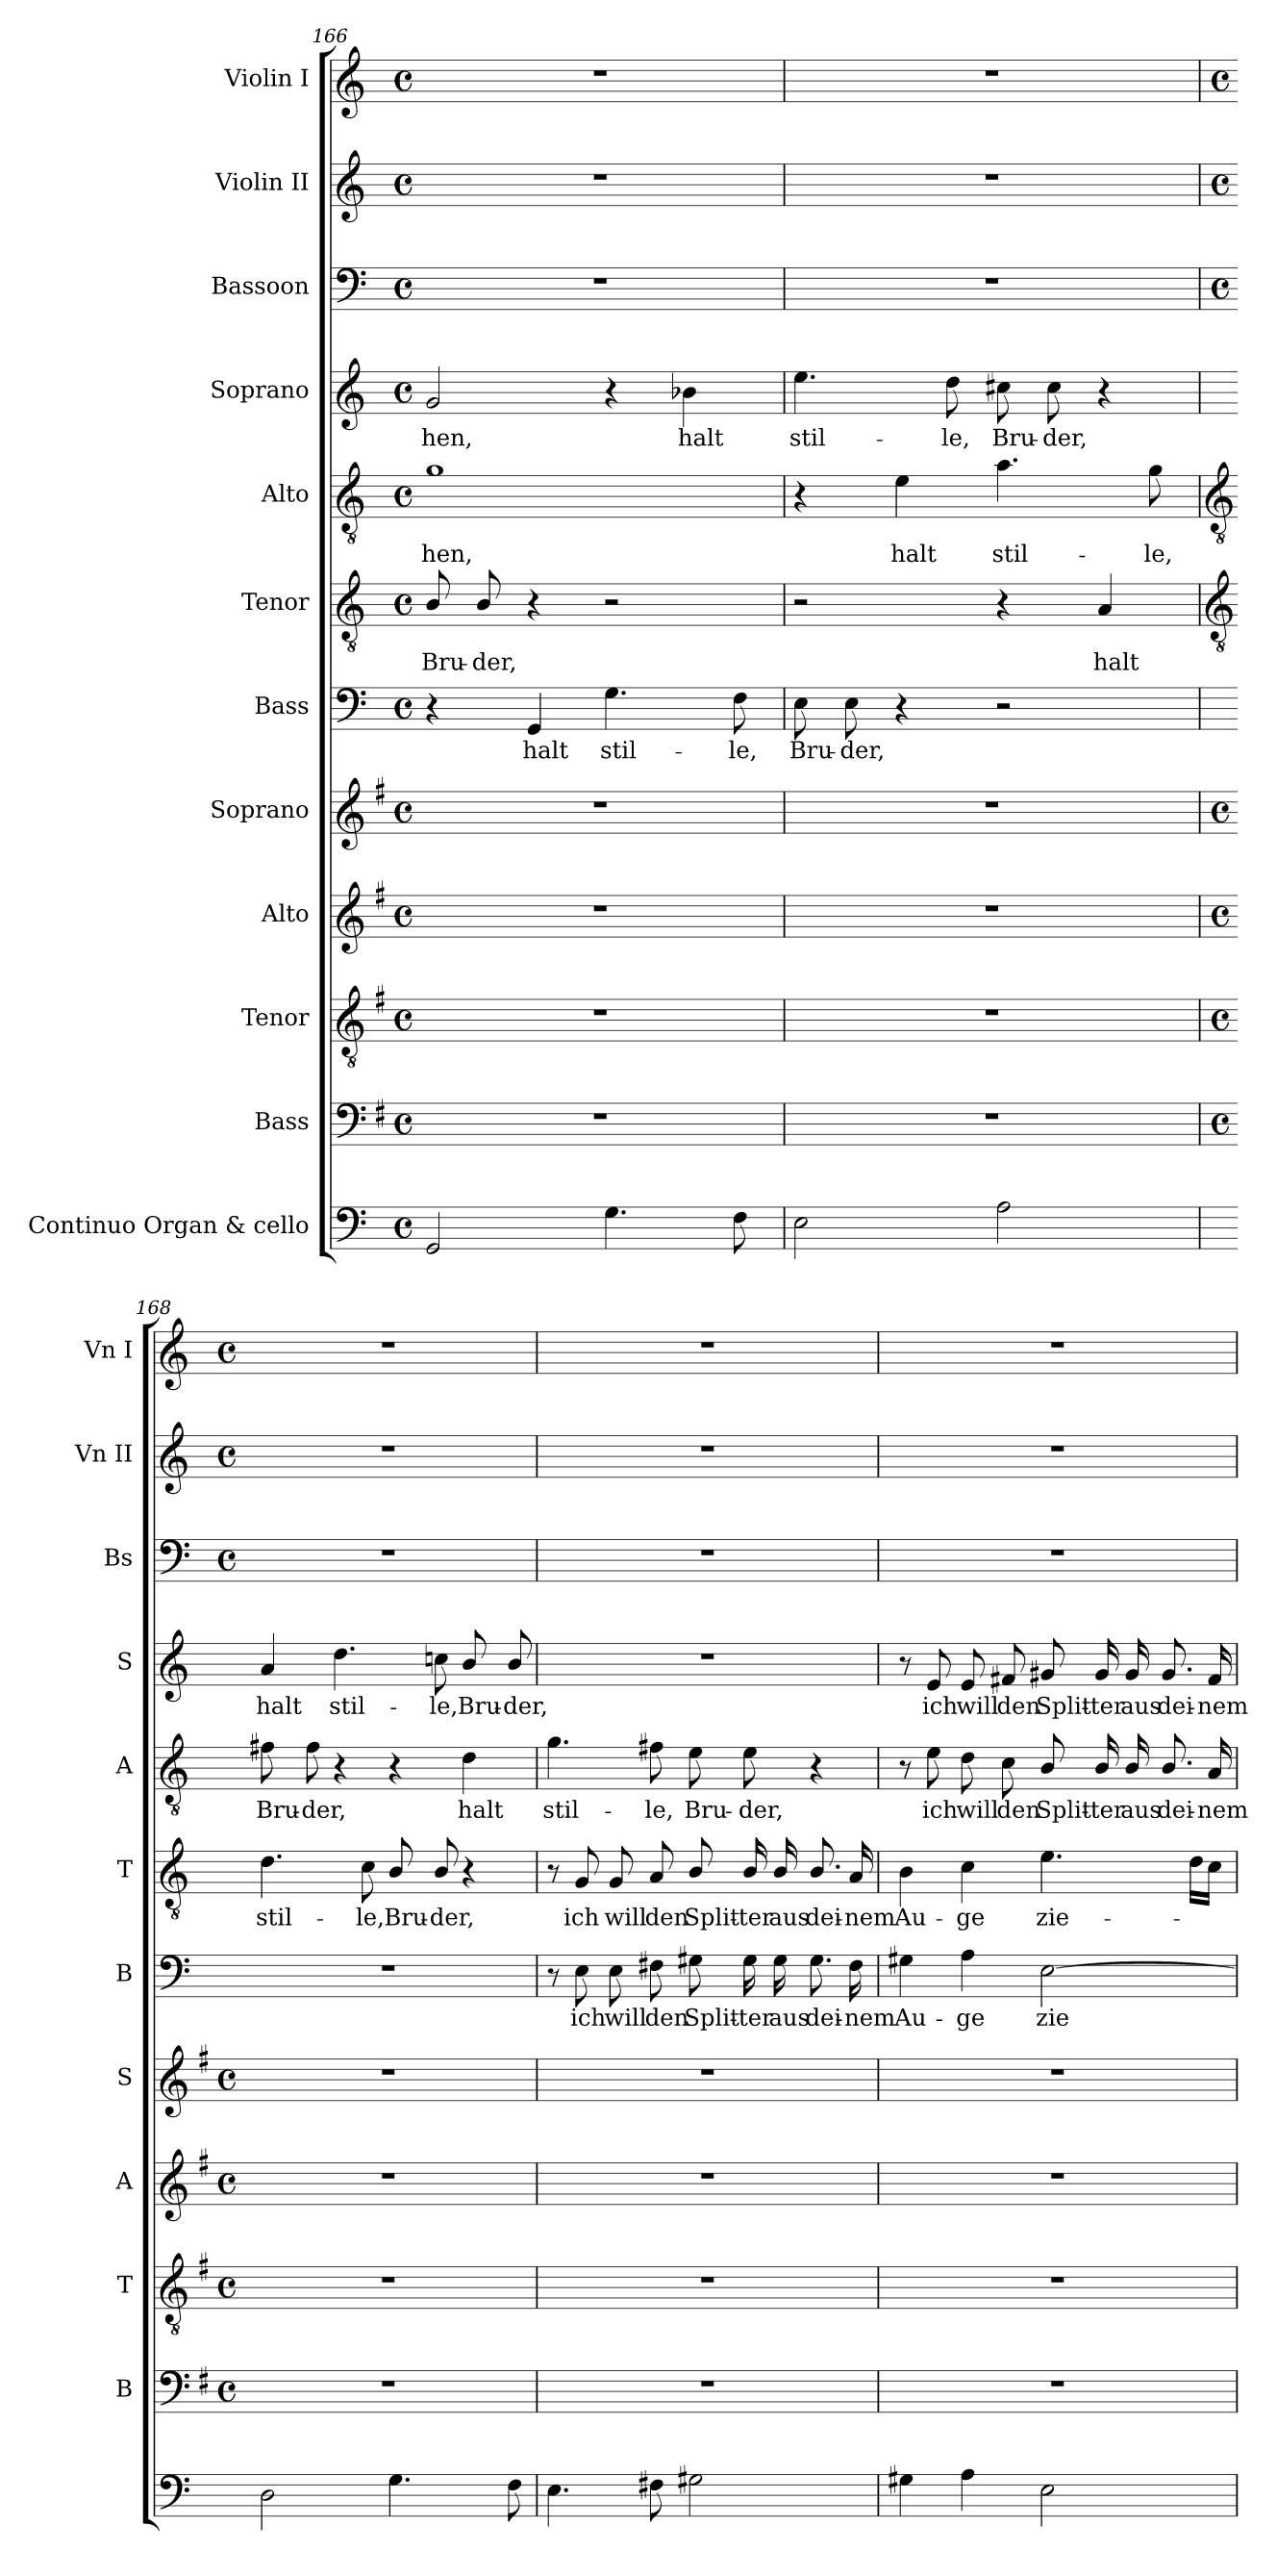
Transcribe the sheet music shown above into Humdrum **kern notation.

**kern	**kern	**kern	**kern	**kern	**kern	**text	**kern	**text	**kern	**text	**kern	**text	**kern	**kern	**kern
*part12	*part11	*part10	*part9	*part8	*part7	*part7	*part6	*part6	*part5	*part5	*part4	*part4	*part3	*part2	*part1
*staff12	*staff11	*staff10	*staff9	*staff8	*staff7	*staff7	*staff6	*staff6	*staff5	*staff5	*staff4	*staff4	*staff3	*staff2	*staff1
*I"Continuo Organ & cello	*I"Bass	*I"Tenor	*I"Alto	*I"Soprano	*I"Bass	*	*I"Tenor	*	*I"Alto	*	*I"Soprano	*	*I"Bassoon	*I"Violin II	*I"Violin I
*	*I'B	*I'T	*I'A	*I'S	*I'B	*	*I'T	*	*I'A	*	*I'S	*	*I'Bs	*I'Vn II	*I'Vn I
*clefF4	*clefF4	*clefGv2	*clefG2	*clefG2	*clefF4	*	*clefGv2	*	*clefGv2	*	*clefG2	*	*clefF4	*clefG2	*clefG2
*	*ITrd4c7	*ITrd4c7	*ITrd4c7	*ITrd4c7	*	*	*	*	*	*	*	*	*	*	*
*k[]	*k[]	*k[]	*k[]	*k[]	*k[]	*	*k[]	*	*k[]	*	*k[]	*	*k[]	*k[]	*k[]
*C:	*C:	*C:	*C:	*C:	*C:	*	*C:	*	*C:	*	*C:	*	*C:	*C:	*C:
*M4/4	*M4/4	*M4/4	*M4/4	*M4/4	*M4/4	*	*M4/4	*	*M4/4	*	*M4/4	*	*M4/4	*M4/4	*M4/4
*met(c)	*met(c)	*met(c)	*met(c)	*met(c)	*met(c)	*	*met(c)	*	*met(c)	*	*met(c)	*	*met(c)	*met(c)	*met(c)
=166	=166	=166	=166	=166	=166	=166	=166	=166	=166	=166	=166	=166	=166	=166	=166
!	!	!	!	!	!	!	!	!LO:LY:b	!	!LO:LY:b	!	!LO:LY:b	!	!	!
2GG	1r	1r	1r	1r	4r	.	8B/	Bru-	1g	-hen,	2g	-hen,	1r	1r	1r
!	!	!	!	!	!	!	!	!LO:LY:b	!	!	!	!	!	!	!
.	.	.	.	.	.	.	8B/	-der,	.	.	.	.	.	.	.
!	!	!	!	!	!	!LO:LY:b	!	!	!	!	!	!	!	!	!
.	.	.	.	.	4GG	halt	4r	.	.	.	.	.	.	.	.
!	!	!	!	!	!	!LO:LY:b	!	!	!	!	!	!	!	!	!
4.G	.	.	.	.	4.G	stil-	2r	.	.	.	4r	.	.	.	.
!	!	!	!	!	!	!	!	!	!	!	!	!LO:LY:b	!	!	!
.	.	.	.	.	.	.	.	.	.	.	4b-X	halt	.	.	.
!	!	!	!	!	!	!LO:LY:b	!	!	!	!	!	!	!	!	!
8F	.	.	.	.	8F	-le,	.	.	.	.	.	.	.	.	.
=167	=167	=167	=167	=167	=167	=167	=167	=167	=167	=167	=167	=167	=167	=167	=167
!	!	!	!	!	!	!LO:LY:b	!	!	!	!	!	!LO:LY:b	!	!	!
2E	1r	1r	1r	1r	8E	Bru-	2r	.	4r	.	4.ee	stil-	1r	1r	1r
!	!	!	!	!	!	!LO:LY:b	!	!	!	!	!	!	!	!	!
.	.	.	.	.	8E	-der,	.	.	.	.	.	.	.	.	.
!	!	!	!	!	!	!	!	!	!	!LO:LY:b	!	!	!	!	!
.	.	.	.	.	4r	.	.	.	4e	halt	.	.	.	.	.
!	!	!	!	!	!	!	!	!	!	!	!	!LO:LY:b	!	!	!
.	.	.	.	.	.	.	.	.	.	.	8dd	-le,	.	.	.
!	!	!	!	!	!	!	!	!	!	!LO:LY:b	!	!LO:LY:b	!	!	!
2A	.	.	.	.	2r	.	4r	.	4.a	stil-	8cc#X	Bru-	.	.	.
!	!	!	!	!	!	!	!	!	!	!	!	!LO:LY:b	!	!	!
.	.	.	.	.	.	.	.	.	.	.	8cc#	-der,	.	.	.
!	!	!	!	!	!	!	!	!LO:LY:b	!	!	!	!	!	!	!
.	.	.	.	.	.	.	4A	halt	.	.	4r	.	.	.	.
!	!	!	!	!	!	!	!	!	!	!LO:LY:b	!	!	!	!	!
.	.	.	.	.	.	.	.	.	8g	-le,	.	.	.	.	.
!!LO:LB:g=z
=168	=168	=168	=168	=168	=168	=168	=168	=168	=168	=168	=168	=168	=168	=168	=168
*	*	*	*	*	*	*	*clefGv2	*	*clefGv2	*	*	*	*	*	*
*	*M4/4	*M4/4	*M4/4	*M4/4	*	*	*	*	*	*	*	*	*M4/4	*M4/4	*M4/4
*	*met(c)	*met(c)	*met(c)	*met(c)	*	*	*	*	*	*	*	*	*met(c)	*met(c)	*met(c)
!	!	!	!	!	!	!	!	!LO:LY:b	!	!LO:LY:b	!	!LO:LY:b	!	!	!
2D	1r	1r	1r	1r	1r	.	4.d	stil-	8f#X	Bru-	4a	halt	1r	1r	1r
!	!	!	!	!	!	!	!	!	!	!LO:LY:b	!	!	!	!	!
.	.	.	.	.	.	.	.	.	8f#	-der,	.	.	.	.	.
!	!	!	!	!	!	!	!	!	!	!	!	!LO:LY:b	!	!	!
.	.	.	.	.	.	.	.	.	4r	.	4.dd	stil-	.	.	.
!	!	!	!	!	!	!	!	!LO:LY:b	!	!	!	!	!	!	!
.	.	.	.	.	.	.	8c	-le,	.	.	.	.	.	.	.
!	!	!	!	!	!	!	!	!LO:LY:b	!	!	!	!	!	!	!
4.G	.	.	.	.	.	.	8B/	Bru-	4r	.	.	.	.	.	.
!	!	!	!	!	!	!	!	!LO:LY:b	!	!	!	!LO:LY:b	!	!	!
.	.	.	.	.	.	.	8B/	-der,	.	.	8ccn	-le,	.	.	.
!	!	!	!	!	!	!	!	!	!	!LO:LY:b	!	!LO:LY:b	!	!	!
.	.	.	.	.	.	.	4r	.	4d	halt	8b/	Bru-	.	.	.
!	!	!	!	!	!	!	!	!	!	!	!	!LO:LY:b	!	!	!
8F	.	.	.	.	.	.	.	.	.	.	8b/	-der,	.	.	.
=169	=169	=169	=169	=169	=169	=169	=169	=169	=169	=169	=169	=169	=169	=169	=169
!	!	!	!	!	!	!	!	!	!	!LO:LY:b	!	!	!	!	!
4.E	1r	1r	1r	1r	8r	.	8r	.	4.g	stil-	1r	.	1r	1r	1r
!	!	!	!	!	!	!LO:LY:b	!	!LO:LY:b	!	!	!	!	!	!	!
.	.	.	.	.	8E	ich	8G	ich	.	.	.	.	.	.	.
!	!	!	!	!	!	!LO:LY:b	!	!LO:LY:b	!	!	!	!	!	!	!
.	.	.	.	.	8E	will	8G	will	.	.	.	.	.	.	.
!	!	!	!	!	!	!LO:LY:b	!	!LO:LY:b	!	!LO:LY:b	!	!	!	!	!
8F#X	.	.	.	.	8F#X	den	8A	den	8f#X	-le,	.	.	.	.	.
!	!	!	!	!	!	!LO:LY:b	!	!LO:LY:b	!	!LO:LY:b	!	!	!	!	!
2G#X	.	.	.	.	8G#X	Split-	8B/	Split-	8e	Bru-	.	.	.	.	.
!	!	!	!	!	!	!LO:LY:b	!	!LO:LY:b	!	!LO:LY:b	!	!	!	!	!
.	.	.	.	.	16G#	-ter	16B/	-ter	8e	-der,	.	.	.	.	.
!	!	!	!	!	!	!LO:LY:b	!	!LO:LY:b	!	!	!	!	!	!	!
.	.	.	.	.	16G#	aus	16B/	aus	.	.	.	.	.	.	.
!	!	!	!	!	!	!LO:LY:b	!	!LO:LY:b	!	!	!	!	!	!	!
.	.	.	.	.	8.G#	dei-	8.B/	dei-	4r	.	.	.	.	.	.
!	!	!	!	!	!	!LO:LY:b	!	!LO:LY:b	!	!	!	!	!	!	!
.	.	.	.	.	16F#	-nem	16A	-nem	.	.	.	.	.	.	.
=170	=170	=170	=170	=170	=170	=170	=170	=170	=170	=170	=170	=170	=170	=170	=170
!	!	!	!	!	!	!LO:LY:b	!	!LO:LY:b	!	!	!	!	!	!	!
4G#X	1r	1r	1r	1r	4G#X	Au-	4B	Au-	8r	.	8r	.	1r	1r	1r
!	!	!	!	!	!	!	!	!	!	!LO:LY:b	!	!LO:LY:b	!	!	!
.	.	.	.	.	.	.	.	.	8e	ich	8e	ich	.	.	.
!	!	!	!	!	!	!LO:LY:b	!	!LO:LY:b	!	!LO:LY:b	!	!LO:LY:b	!	!	!
4A	.	.	.	.	4A	-ge	4c	-ge	8d	will	8e	will	.	.	.
!	!	!	!	!	!	!	!	!	!	!LO:LY:b	!	!LO:LY:b	!	!	!
.	.	.	.	.	.	.	.	.	8c	den	8f#X	den	.	.	.
!	!	!	!	!	!	!LO:LY:b	!	!LO:LY:b	!	!LO:LY:b	!	!LO:LY:b	!	!	!
2E	.	.	.	.	[2E	zie-	4.e	zie-	8B/	Split-	8g#X	Split-	.	.	.
!	!	!	!	!	!	!	!	!	!	!LO:LY:b	!	!LO:LY:b	!	!	!
.	.	.	.	.	.	.	.	.	16B/	-ter	16g#	-ter	.	.	.
!	!	!	!	!	!	!	!	!	!	!LO:LY:b	!	!LO:LY:b	!	!	!
.	.	.	.	.	.	.	.	.	16B/	aus	16g#	aus	.	.	.
!	!	!	!	!	!	!	!	!	!	!LO:LY:b	!	!LO:LY:b	!	!	!
.	.	.	.	.	.	.	.	.	8.B/	dei-	8.g#	dei-	.	.	.
.	.	.	.	.	.	.	16dLL	.	.	.	.	.	.	.	.
!	!	!	!	!	!	!	!	!	!	!LO:LY:b	!	!LO:LY:b	!	!	!
.	.	.	.	.	.	.	16cJJ	.	16A	-nem	16f#	-nem	.	.	.
=	=	=	=	=	=	=	=	=	=	=	=	=	=	=	=
*-	*-	*-	*-	*-	*-	*-	*-	*-	*-	*-	*-	*-	*-	*-	*-
